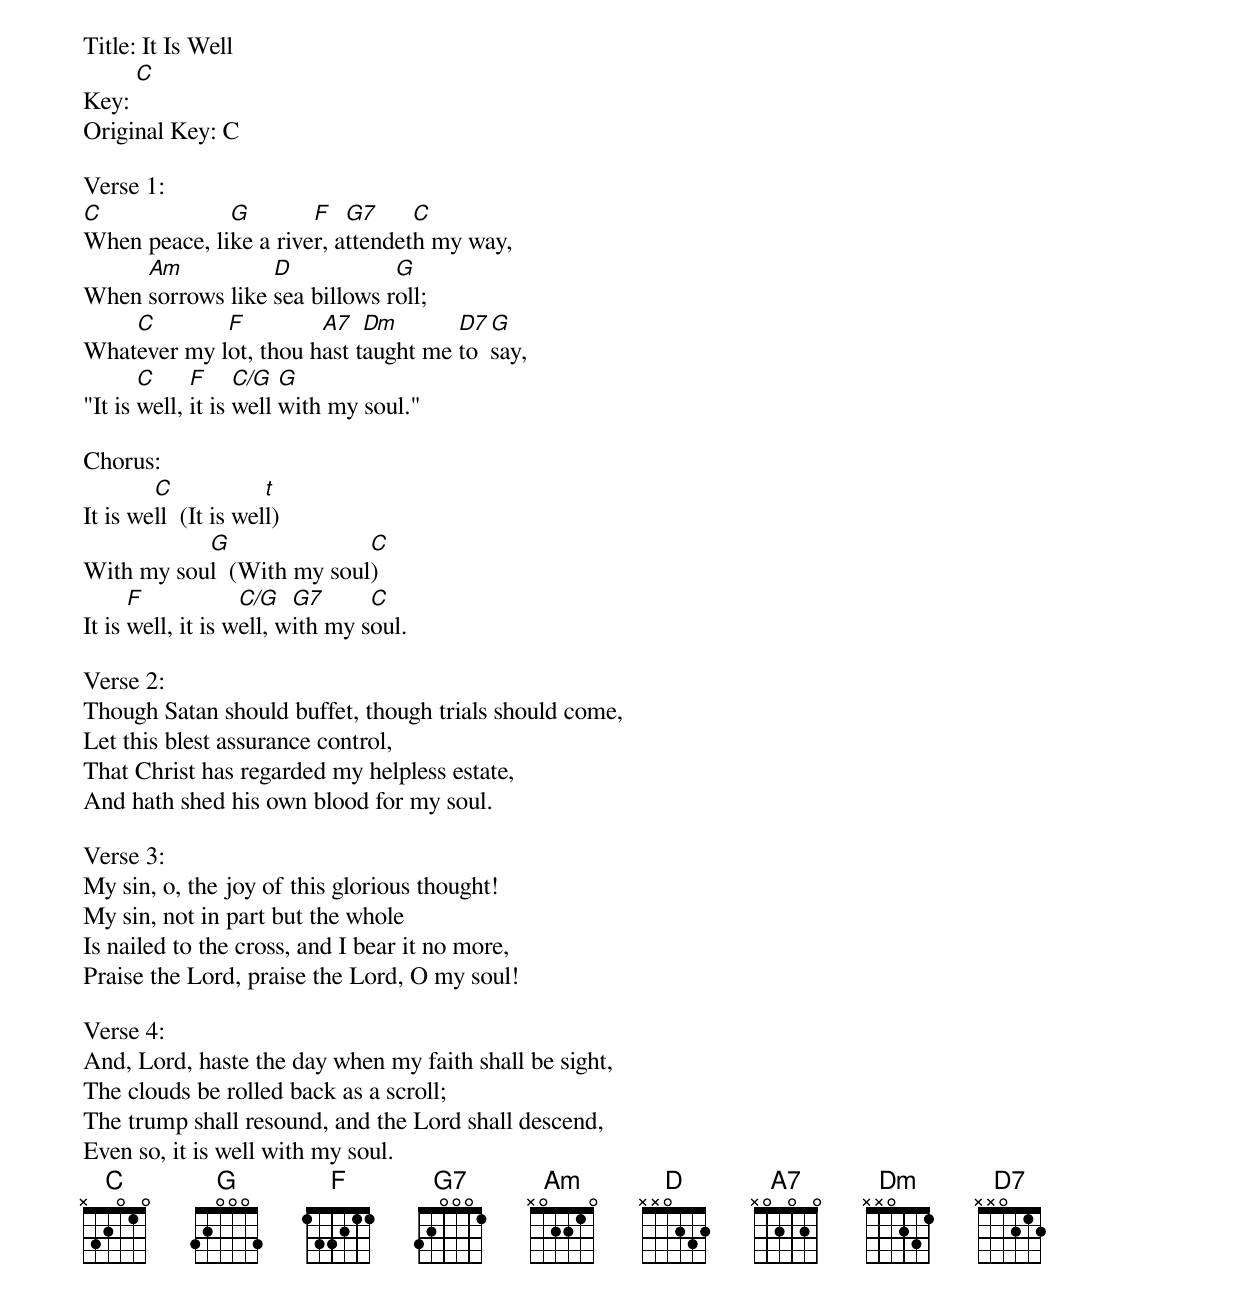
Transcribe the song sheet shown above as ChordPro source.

Title: It Is Well
Key: [C]
Original Key: C

Verse 1:
[C]When peace, li[G]ke a rive[F]r, a[G7]ttendet[C]h my way,
When [Am]sorrows like [D]sea billows r[G]oll;
What[C]ever my l[F]ot, thou h[A7]ast t[Dm]aught me [D7]to [G]say,
"It is [C]well, [F]it is [C/G]well [G]with my soul."

Chorus:
It is we[C]ll  (It is wel[t]l)
With my sou[G]l  (With my soul[C])
It is [F]well, it is w[C/G]ell, w[G7]ith my s[C]oul.

Verse 2:
Though Satan should buffet, though trials should come,
Let this blest assurance control,
That Christ has regarded my helpless estate,
And hath shed his own blood for my soul.

Verse 3:
My sin, o, the joy of this glorious thought!
My sin, not in part but the whole
Is nailed to the cross, and I bear it no more,
Praise the Lord, praise the Lord, O my soul!

Verse 4:
And, Lord, haste the day when my faith shall be sight,
The clouds be rolled back as a scroll;
The trump shall resound, and the Lord shall descend,
Even so, it is well with my soul.
